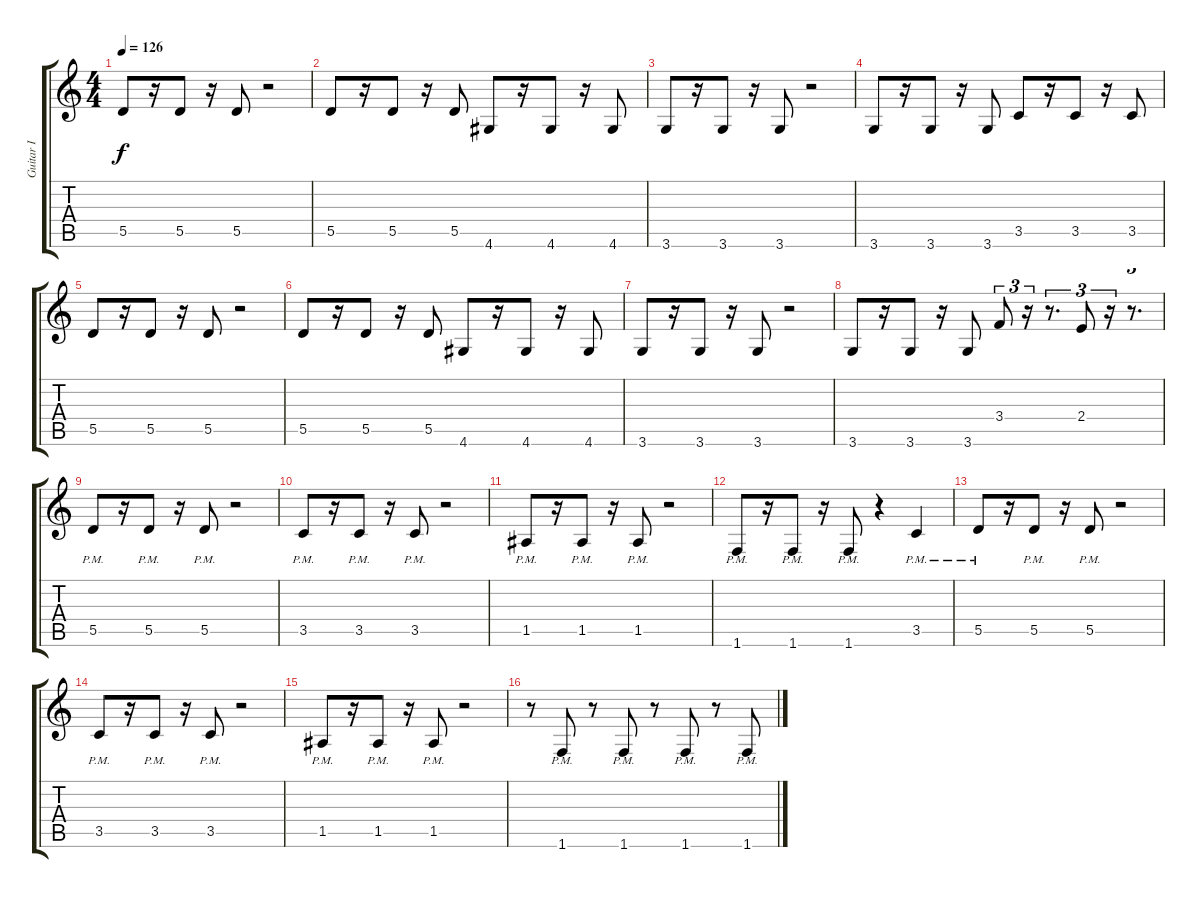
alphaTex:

\track ("Guitar I" "Guitar I") {instrument acousticguitarsteel}
\staff {score tabs}
\tuning (E4 B3 G3 D3 A2 E2) {hide}
\ts (4 4)
\tempo 126
\clef g2
\ks c
5.5.8{dy f} r.16 5.5.8 r.16 5.5.8 r.2 |
5.5.8 r.16 5.5.8 r.16 5.5.8 4.6.8 r.16 4.6.8 r.16 4.6.8 |
3.6.8 r.16 3.6.8 r.16 3.6.8 r.2 |
3.6.8 r.16 3.6.8 r.16 3.6.8 3.5.8 r.16 3.5.8 r.16 3.5.8 |
5.5.8 r.16 5.5.8 r.16 5.5.8 r.2 |
5.5.8 r.16 5.5.8 r.16 5.5.8 4.6.8 r.16 4.6.8 r.16 4.6.8 |
3.6.8 r.16 3.6.8 r.16 3.6.8 r.2 |
3.6.8 r.16 3.6.8 r.16 3.6.8 3.4.8{tu (3 2)} r.16{tu (3 2)} r.8{d tu (3 2)} 2.4.8{tu (3 2)} r.16{tu (3 2)} r.8{d tu (3 2)} |
5.5{pm}.8 r.16 5.5{pm}.8 r.16 5.5{pm}.8 r.2 |
3.5{pm}.8 r.16 3.5{pm}.8 r.16 3.5{pm}.8 r.2 |
1.5{pm}.8 r.16 1.5{pm}.8 r.16 1.5{pm}.8 r.2 |
1.6{pm}.8 r.16 1.6{pm}.8 r.16 1.6{pm}.8 r.4 3.5{pm}.4 |
5.5{pm}.8 r.16 5.5{pm}.8 r.16 5.5{pm}.8 r.2 |
3.5{pm}.8 r.16 3.5{pm}.8 r.16 3.5{pm}.8 r.2 |
1.5{pm}.8 r.16 1.5{pm}.8 r.16 1.5{pm}.8 r.2 |
r.8 1.6{pm}.8 r.8 1.6{pm}.8 r.8 1.6{pm}.8 r.8 1.6{pm}.8
